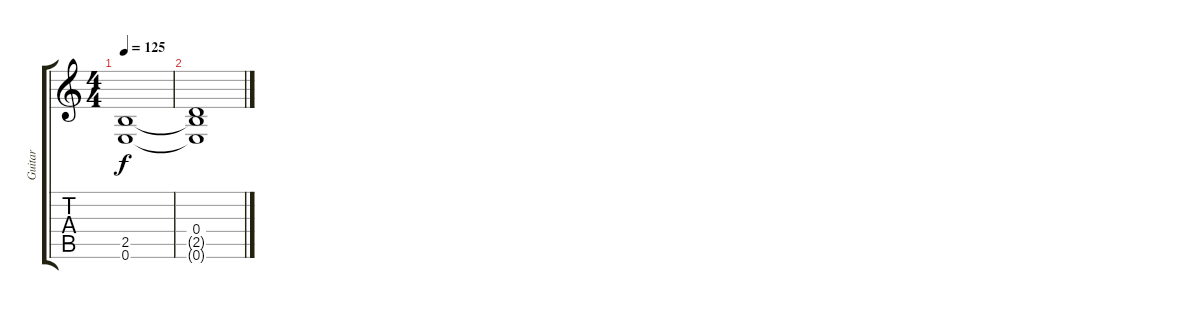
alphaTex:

\track ("Guitar" "Guitar") {instrument overdrivenguitar}
\staff {score tabs}
\tuning (E4 B3 G3 D3 A2 E2) {hide}
\ts (4 4)
\tempo 125
\clef g2
\ks c
(2.5{t} 0.6{t}).1{dy f} |
(0.4 2.5{t} 0.6{t}).1{volume 3}
